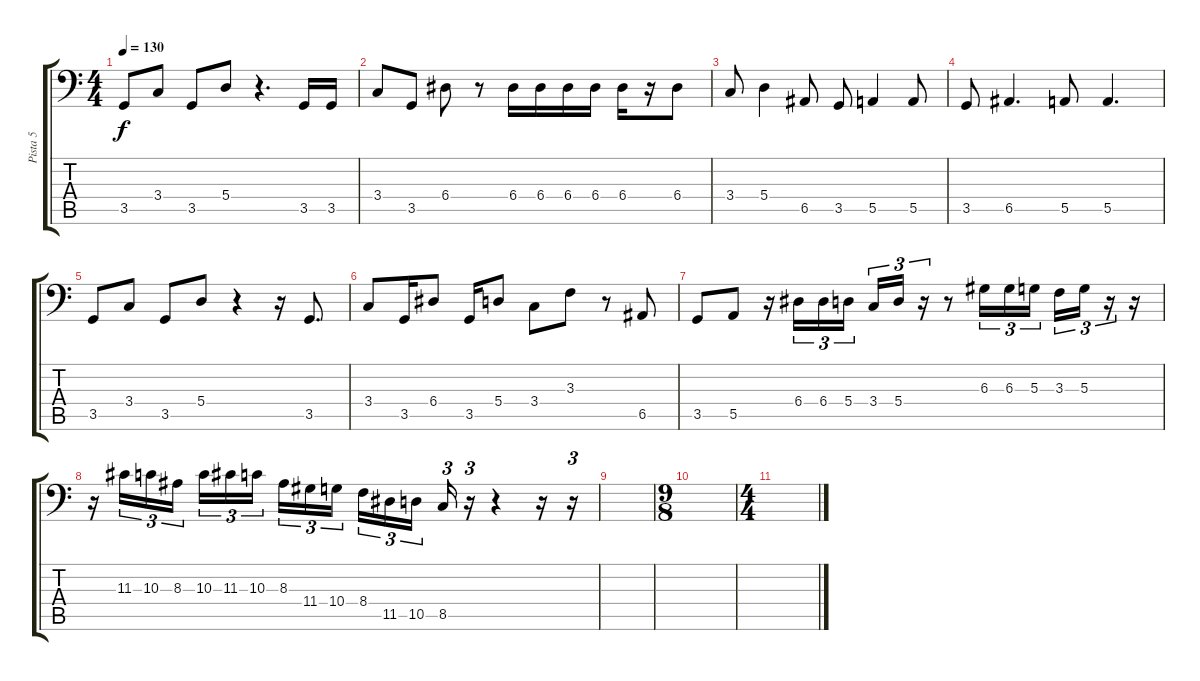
\track ("Pista 5" "Pista 5") {instrument electricbassfinger}
\staff {score tabs}
\tuning (C3 G2 D2 A1 E1 B0) {hide}
\ts (4 4)
\tempo 130
\clef f4
\ks c
3.5.8{dy f} 3.4.8 3.5.8 5.4.8 r.4{d} 3.5.16 3.5.16 |
3.4.8 3.5.8 6.4.8 r.8 6.4.16 6.4.16 6.4.16 6.4.16 6.4.16 r.16 6.4.8 |
3.4.8 5.4.4 6.5.8 3.5.8 5.5.4 5.5.8 |
3.5.8 6.5.4{d} 5.5.8 5.5.4{d} |
3.5.8 3.4.8 3.5.8 5.4.8 r.4 r.16 3.5.8{d} |
3.4.8 3.5.16 6.4.8 3.5.16 5.4.8 3.4.8 3.3.8 r.8 6.5.8 |
3.5.8 5.5.8 r.16 6.4.16{tu (3 2)} 6.4.16{tu (3 2)} 5.4.16{tu (3 2) beam splitsecondary} 3.4.16{tu (3 2)} 5.4.16{tu (3 2)} r.16{tu (3 2)} r.8 6.3.16{tu (3 2)} 6.3.16{tu (3 2)} 5.3.16{tu (3 2) beam splitsecondary} 3.3.16{tu (3 2)} 5.3.16{tu (3 2)} r.16{tu (3 2)} r.16 |
r.16 11.3.16{tu (3 2)} 10.3.16{tu (3 2)} 8.3.16{tu (3 2) beam splitsecondary} 10.3.16{tu (3 2)} 11.3.16{tu (3 2)} 10.3.16{tu (3 2) beam splitsecondary} 8.3.16{tu (3 2)} 11.4.16{tu (3 2)} 10.4.16{tu (3 2) beam splitsecondary} 8.4.16{tu (3 2)} 11.5.16{tu (3 2)} 10.5.16{tu (3 2)} 8.5.16{tu (3 2)} r.16{tu (3 2)} r.4 r.16 r.16{tu (3 2)} |
|
\ts (9 8)
|
\ts (4 4)
